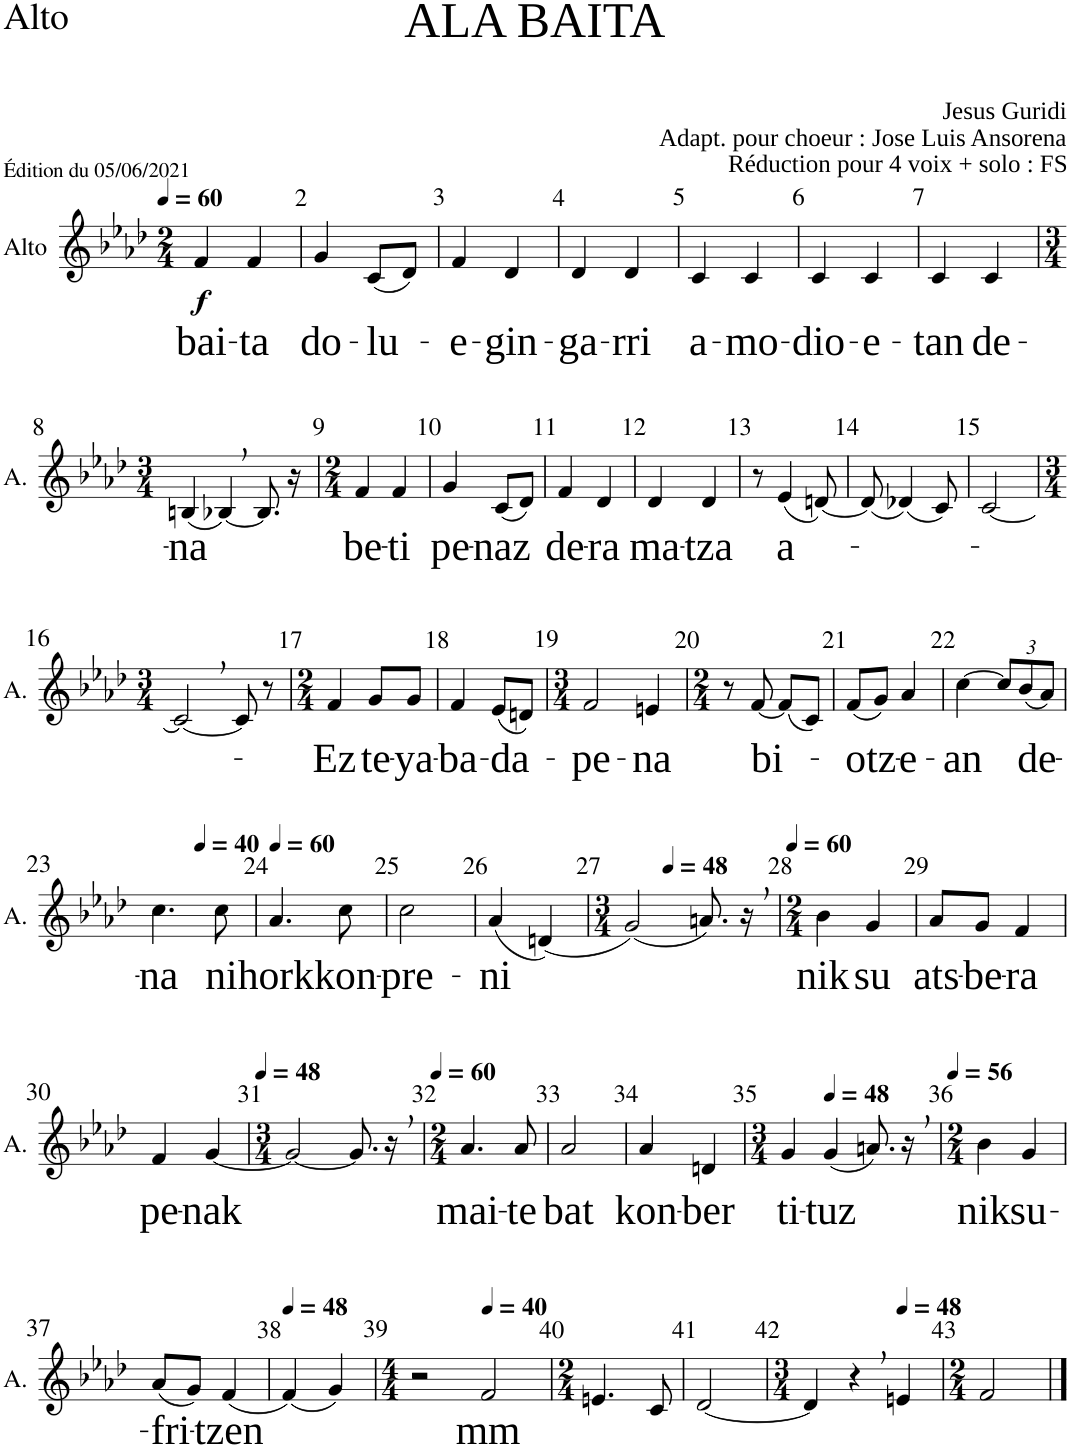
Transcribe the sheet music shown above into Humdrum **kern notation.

**kern	**text	**dynam
*part1	*part1	*part1
*staff1	*staff1	*staff1
*I"Alto	*	*
*I'A.	*	*
*clefG2	*	*
*k[b-e-a-d-]	*	*
*M2/4	*	*
*MM60	*	*
=1	=1	=1
!	!LO:LY:b	!LO:DY:b
4f/	bai-	f
!	!LO:LY:b	!
4f/	-ta	.
=2	=2	=2
!	!LO:LY:b	!
4g/	do-	.
!	!LO:LY:b	!
(8c/L	-lu-	.
8d-/J)	.	.
=3	=3	=3
!	!LO:LY:b	!
4f/	-e-	.
!	!LO:LY:b	!
4d-/	-gin-	.
=4	=4	=4
!	!LO:LY:b	!
4d-/	-ga-	.
!	!LO:LY:b	!
4d-/	-rri	.
=5	=5	=5
!	!LO:LY:b	!
4c/	a-	.
!	!LO:LY:b	!
4c/	-mo-	.
=6	=6	=6
!	!LO:LY:b	!
4c/	-dio-	.
!	!LO:LY:b	!
4c/	-e-	.
=7	=7	=7
!	!LO:LY:b	!
4c/	-tan	.
!	!LO:LY:b	!
4c/	de-	.
!!LO:LB:g=z
=8	=8	=8
*M3/4	*	*
!	!LO:LY:b	!
(4Bn/	-na	.
[4B-X,/)	.	.
8.B-/]	.	.
16r	.	.
=9	=9	=9
*M2/4	*	*
!	!LO:LY:b	!
4f/	be-	.
!	!LO:LY:b	!
4f/	-ti	.
=10	=10	=10
!	!LO:LY:b	!
4g/	pe-	.
!	!LO:LY:b	!
(8c/L	-naz	.
8d-/J)	.	.
=11	=11	=11
!	!LO:LY:b	!
4f/	de-	.
!	!LO:LY:b	!
4d-/	-ra	.
=12	=12	=12
!	!LO:LY:b	!
4d-/	ma-	.
!	!LO:LY:b	!
4d-/	-tza	.
=13	=13	=13
8r	.	.
!	!LO:LY:b	!
(4e-/	-a-	.
[8dn/)	.	.
=14	=14	=14
(8d/]	.	.
(4d-X/)	.	.
8c/)	.	.
=15	=15	=15
[2c/	.	.
!!LO:LB:g=z
=16	=16	=16
*M3/4	*	*
2c,/_	.	.
8c/]	.	.
8r	.	.
=17	=17	=17
*M2/4	*	*
!	!LO:LY:b	!
4f/	-Ez	.
!	!LO:LY:b	!
8g/L	te-	.
!	!LO:LY:b	!
8g/J	-ya-	.
=18	=18	=18
!	!LO:LY:b	!
4f/	-ba-	.
!	!LO:LY:b	!
(8e-/L	-da-	.
8dn/J)	.	.
=19	=19	=19
*M3/4	*	*
!	!LO:LY:b	!
2f/	pe-	.
!	!LO:LY:b	!
4en/	-na	.
=20	=20	=20
*M2/4	*	*
8r	.	.
!	!LO:LY:b	!
[8f/	bi-	.
(8f/L]	.	.
8c/J)	.	.
=21	=21	=21
!	!LO:LY:b	!
(8f/L	otz-	.
8g/J)	.	.
!	!LO:LY:b	!
4a-/	-e-	.
=22	=22	=22
!	!LO:LY:b	!
[4cc\	-an	.
*Xbrackettup	*	*
12cc/L]	.	.
!	!LO:LY:b	!
(12b-/	de-	.
12a-/J)	.	.
!!LO:LB:g=z
=23	=23	=23
!	!LO:LY:b	!
*^	*	*
4.cc\	4ryy	-na	.
*MM40	*	*	*
.	4ryy	.	.
!	!	!LO:LY:b	!
8cc\	.	ni	.
*v	*v	*	*
=24	=24	=24
*MM60	*	*
*^	*	*
!	!	!LO:LY:b	!
*v	*v	*	*
4.a-/	hork	.
!	!LO:LY:b	!
8cc\	kon-	.
=25	=25	=25
!	!LO:LY:b	!
2cc\	-pre-	.
=26	=26	=26
!	!LO:LY:b	!
(4a-/	-ni	.
(4dn/)	.	.
=27	=27	=27
*M3/4	*	*
*^	*	*
(2g/)	4ryy	.	.
*MM48	*	*	*
.	2ryy	.	.
8.an/)	.	.	.
16r	.	.	.
*v	*v	*	*
=28	=28	=28
*M2/4	*	*
*MM60	*	*
*^	*	*
!	!	!LO:LY:b	!
*v	*v	*	*
4b-\	nik	.
!	!LO:LY:b	!
4g/	su	.
=29	=29	=29
!	!LO:LY:b	!
8a-/L	ats-	.
!	!LO:LY:b	!
8g/J	-be-	.
!	!LO:LY:b	!
4f/	-ra	.
!!LO:LB:g=z
=30	=30	=30
!	!LO:LY:b	!
4f/	-pe-	.
!	!LO:LY:b	!
[4g/	-nak	.
=31	=31	=31
*M3/4	*	*
*MM48	*	*
2g/_	.	.
8.g/]	.	.
16r	.	.
=32	=32	=32
*M2/4	*	*
*MM60	*	*
!	!LO:LY:b	!
4.a-/	mai-	.
!	!LO:LY:b	!
8a-/	-te	.
=33	=33	=33
!	!LO:LY:b	!
2a-/	bat	.
=34	=34	=34
!	!LO:LY:b	!
4a-/	kon-	.
!	!LO:LY:b	!
4dn/	-ber	.
=35	=35	=35
*M3/4	*	*
!	!LO:LY:b	!
4g/	ti-	.
*MM48	*	*
!	!LO:LY:b	!
(4g/	-tuz	.
8.an/)	.	.
16r	.	.
=36	=36	=36
*M2/4	*	*
*MM56	*	*
!	!LO:LY:b	!
4b-\	nik	.
!	!LO:LY:b	!
4g/	su-	.
!!LO:LB:g=z
=37	=37	=37
!	!LO:LY:b	!
(8a-/L	-fri-	.
8g/J)	.	.
!	!LO:LY:b	!
(4f/	-tzen	.
=38	=38	=38
*MM48	*	*
(4f/)	.	.
4g/)	.	.
=39	=39	=39
*M4/4	*	*
2r	.	.
*MM40	*	*
!	!LO:LY:b	!
2f/	mm	.
=40	=40	=40
*M2/4	*	*
4.en/	.	.
8c/	.	.
=41	=41	=41
[2d-/	.	.
=42	=42	=42
*M3/4	*	*
4d-/]	.	.
4r	.	.
*MM48	*	*
4en/	.	.
=43	=43	=43
*M2/4	*	*
2f/	.	.
==	==	==
*-	*-	*-
